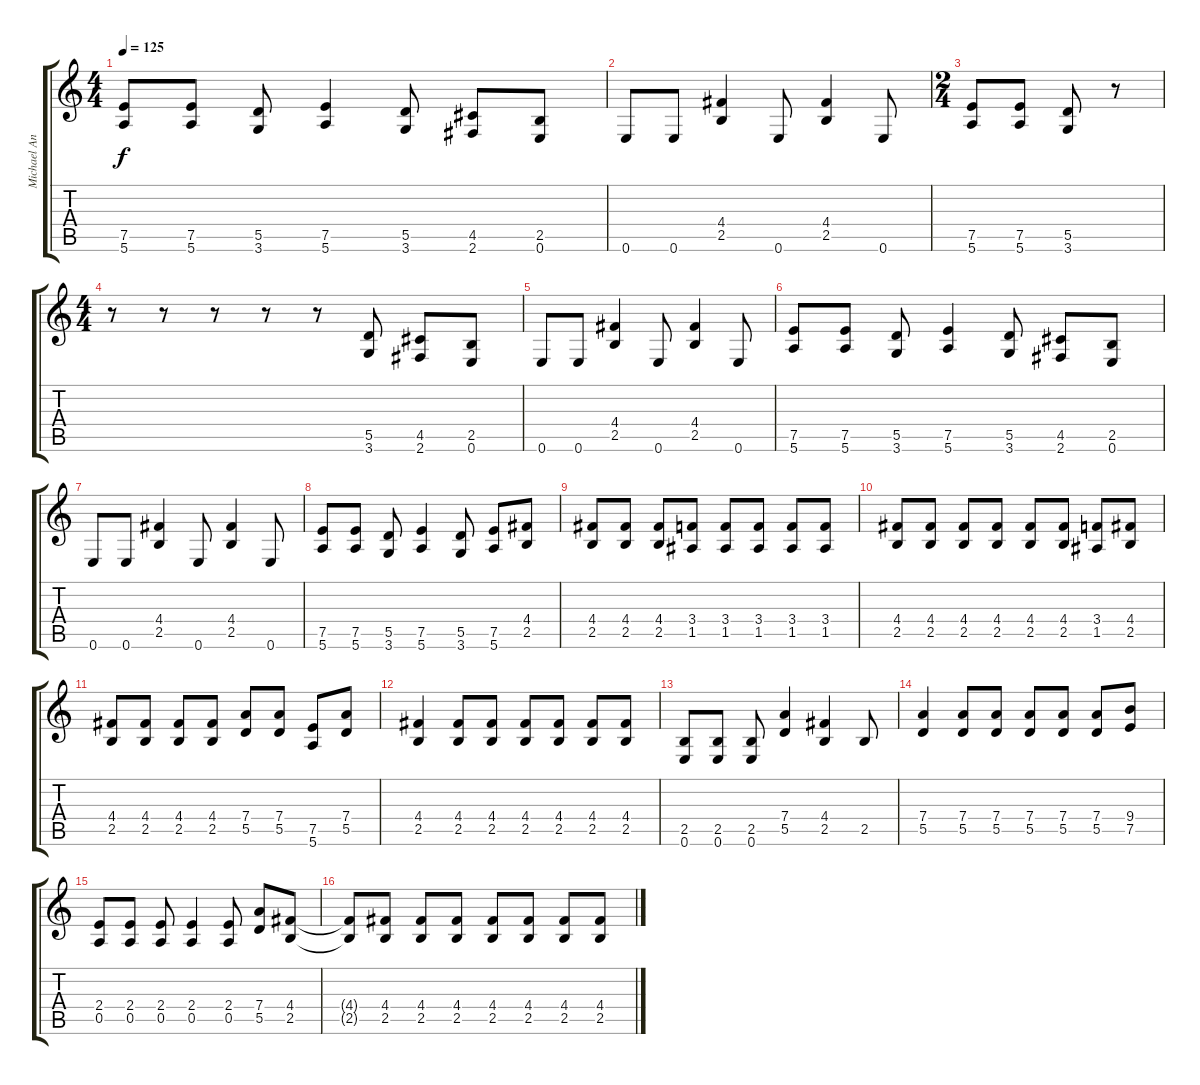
\track ("Michael Angelo" "Michael An") {instrument overdrivenguitar}
\staff {score tabs}
\tuning (E4 B3 G3 D3 A2 E2) {hide}
\ts (4 4)
\tempo 125
\clef g2
\ks c
(7.5 5.6).8{dy f} (7.5 5.6).8 (5.5 3.6).8 (7.5 5.6).4 (5.5 3.6).8 (4.5 2.6).8 (2.5 0.6).8 |
0.6.8 0.6.8 (4.4 2.5).4 0.6.8 (4.4 2.5).4 0.6.8 |
\ts (2 4)
(7.5 5.6).8 (7.5 5.6).8 (5.5 3.6).8 r.8 |
\ts (4 4)
r.8 r.8 r.8 r.8 r.8 (5.5 3.6).8 (4.5 2.6).8 (2.5 0.6).8 |
0.6.8 0.6.8 (4.4 2.5).4 0.6.8 (4.4 2.5).4 0.6.8 |
(7.5 5.6).8 (7.5 5.6).8 (5.5 3.6).8 (7.5 5.6).4 (5.5 3.6).8 (4.5 2.6).8 (2.5 0.6).8 |
0.6.8 0.6.8 (4.4 2.5).4 0.6.8 (4.4 2.5).4 0.6.8 |
(7.5 5.6).8 (7.5 5.6).8 (5.5 3.6).8 (7.5 5.6).4 (5.5 3.6).8 (7.5 5.6).8 (4.4 2.5).8 |
(4.4 2.5).8 (4.4 2.5).8 (4.4 2.5).8 (3.4 1.5).8 (3.4 1.5).8 (3.4 1.5).8 (3.4 1.5).8 (3.4 1.5).8 |
(4.4 2.5).8 (4.4 2.5).8 (4.4 2.5).8 (4.4 2.5).8 (4.4 2.5).8 (4.4 2.5).8 (3.4 1.5).8 (4.4 2.5).8 |
(4.4 2.5).8 (4.4 2.5).8 (4.4 2.5).8 (4.4 2.5).8 (7.4 5.5).8 (7.4 5.5).8 (7.5 5.6).8 (7.4 5.5).8 |
(4.4 2.5).4 (4.4 2.5).8 (4.4 2.5).8 (4.4 2.5).8 (4.4 2.5).8 (4.4 2.5).8 (4.4 2.5).8 |
(2.5 0.6).8 (2.5 0.6).8 (2.5 0.6).8 (7.4 5.5).4 (4.4 2.5).4 2.5.8 |
(7.4 5.5).4 (7.4 5.5).8 (7.4 5.5).8 (7.4 5.5).8 (7.4 5.5).8 (7.4 5.5).8 (9.4 7.5).8 |
(2.4 0.5).8 (2.4 0.5).8 (2.4 0.5).8 (2.4 0.5).4 (2.4 0.5).8 (7.4 5.5).8 (4.4 2.5).8 |
(4.4{t} 2.5{t}).8 (4.4 2.5).8 (4.4 2.5).8 (4.4 2.5).8 (4.4 2.5).8 (4.4 2.5).8 (4.4 2.5).8 (4.4 2.5).8
